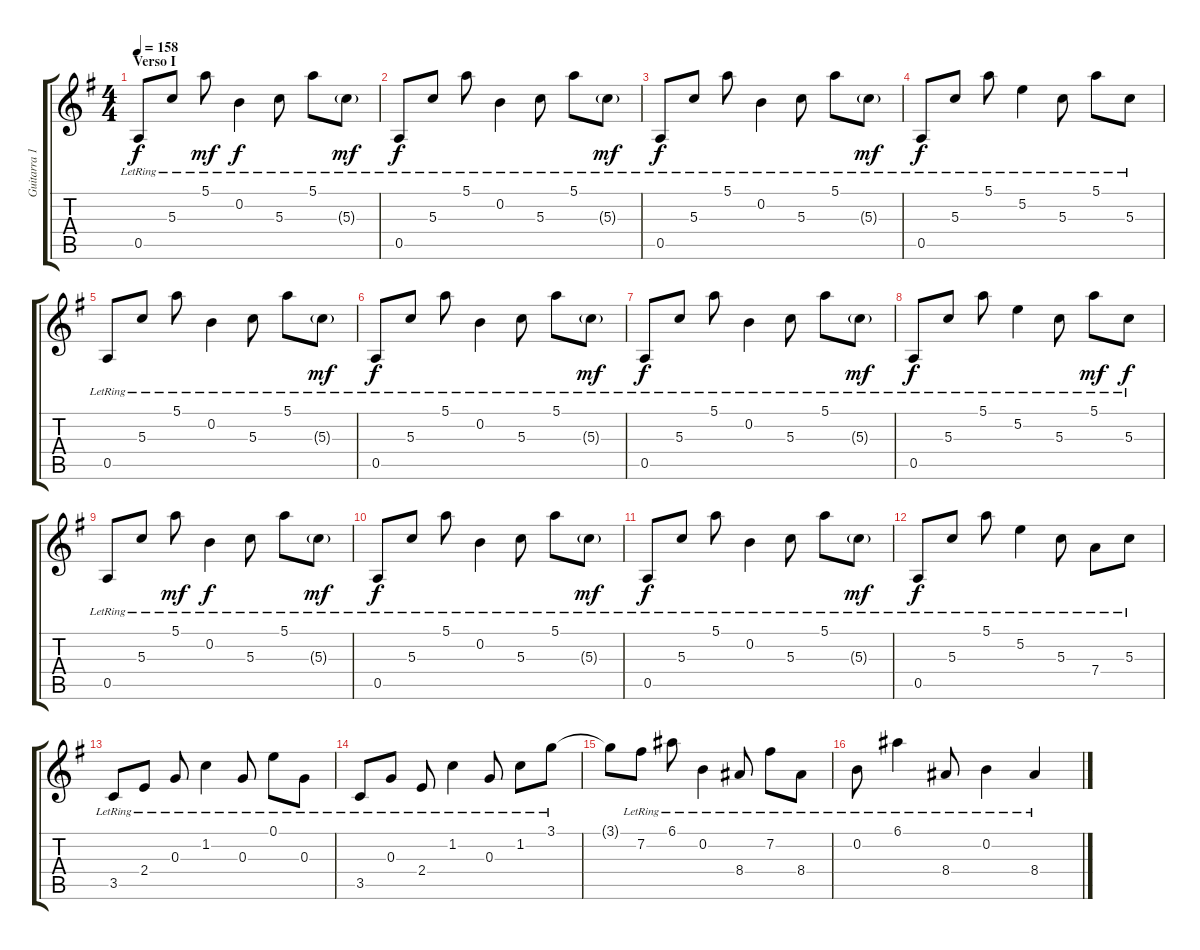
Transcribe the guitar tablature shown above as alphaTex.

\track ("Guitarra 1" "Guitarra 1") {instrument acousticguitarsteel}
\staff {score tabs}
\tuning (E4 B3 G3 D3 A2 E2) {hide}
\ts (4 4)
\section ("" "Verso I")
\tempo 158
\clef g2
\ks g
0.5{lr}.8{dy f} 5.3{lr}.8 5.1{lr}.8{dy mf} 0.2{lr}.4{dy f} 5.3{lr}.8 5.1{lr}.8 5.3{g lr}.8{dy mf} |
0.5{lr}.8{dy f} 5.3{lr}.8 5.1{lr}.8 0.2{lr}.4 5.3{lr}.8 5.1{lr}.8 5.3{g lr}.8{dy mf} |
0.5{lr}.8{dy f} 5.3{lr}.8 5.1{lr}.8 0.2{lr}.4 5.3{lr}.8 5.1{lr}.8 5.3{g lr}.8{dy mf} |
0.5{lr}.8{dy f} 5.3{lr}.8 5.1{lr}.8 5.2{lr}.4 5.3{lr}.8 5.1{lr}.8 5.3{lr}.8 |
0.5{lr}.8 5.3{lr}.8 5.1{lr}.8 0.2{lr}.4 5.3{lr}.8 5.1{lr}.8 5.3{g lr}.8{dy mf} |
0.5{lr}.8{dy f} 5.3{lr}.8 5.1{lr}.8 0.2{lr}.4 5.3{lr}.8 5.1{lr}.8 5.3{g lr}.8{dy mf} |
0.5{lr}.8{dy f} 5.3{lr}.8 5.1{lr}.8 0.2{lr}.4 5.3{lr}.8 5.1{lr}.8 5.3{g lr}.8{dy mf} |
0.5{lr}.8{dy f} 5.3{lr}.8 5.1{lr}.8 5.2{lr}.4 5.3{lr}.8 5.1{lr}.8{dy mf} 5.3{lr}.8{dy f} |
0.5{lr}.8 5.3{lr}.8 5.1{lr}.8{dy mf} 0.2{lr}.4{dy f} 5.3{lr}.8 5.1{lr}.8 5.3{g lr}.8{dy mf} |
0.5{lr}.8{dy f} 5.3{lr}.8 5.1{lr}.8 0.2{lr}.4 5.3{lr}.8 5.1{lr}.8 5.3{g lr}.8{dy mf} |
0.5{lr}.8{dy f} 5.3{lr}.8 5.1{lr}.8 0.2{lr}.4 5.3{lr}.8 5.1{lr}.8 5.3{g lr}.8{dy mf} |
0.5{lr}.8{dy f} 5.3{lr}.8 5.1{lr}.8 5.2{lr}.4 5.3{lr}.8 7.4{lr}.8 5.3{lr}.8 |
3.5{lr}.8 2.4{lr}.8 0.3{lr}.8 1.2{lr}.4 0.3{lr}.8 0.1{lr}.8 0.3{lr}.8 |
3.5{lr}.8 0.3{lr}.8 2.4{lr}.8 1.2{lr}.4 0.3{lr}.8 1.2{lr}.8 3.1{lr}.8 |
3.1{t}.8 7.2{lr}.8 6.1{lr}.8 0.2{lr}.4 8.4{lr}.8 7.2{lr}.8 8.4{lr}.8 |
0.2{lr}.8 6.1{lr}.4 8.4{lr}.8 0.2{lr}.4 8.4{lr}.4
